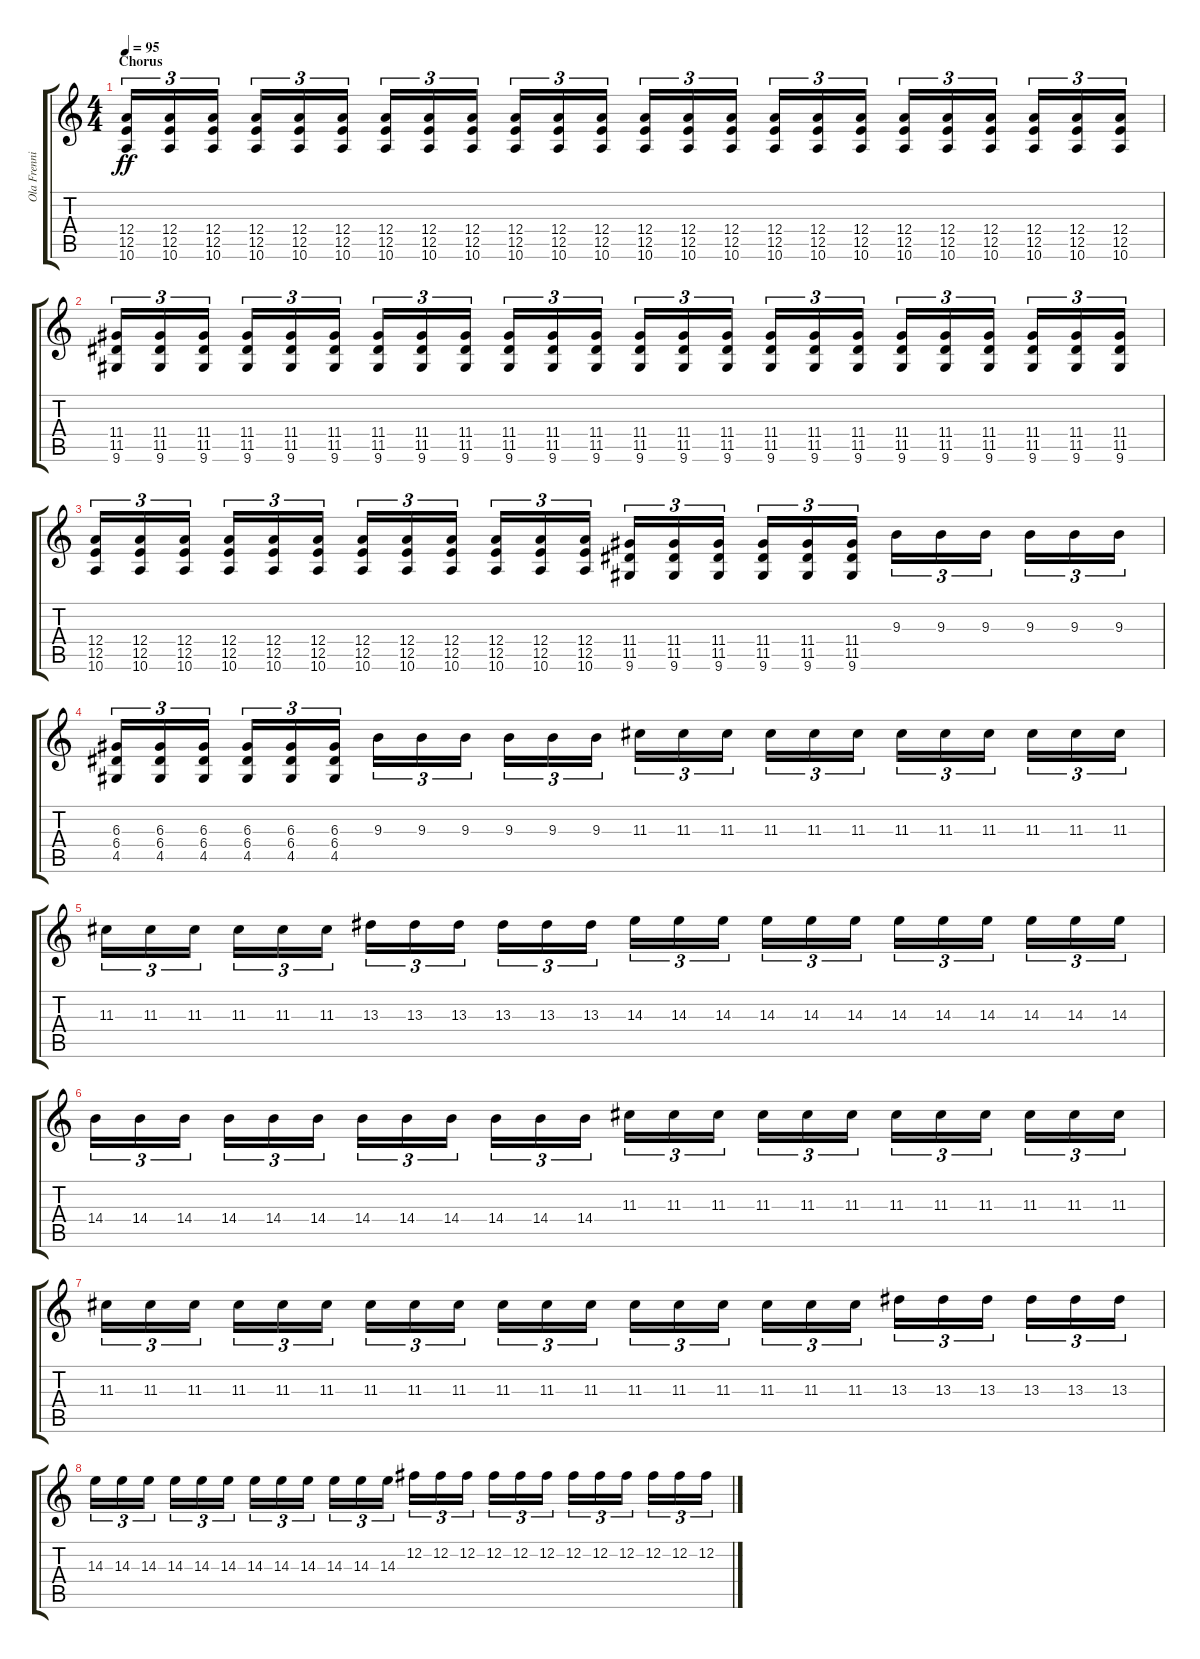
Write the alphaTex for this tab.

\track ("Ola Frenning" "Ola Frenni") {instrument distortionguitar}
\staff {score tabs}
\tuning (B3 Gb3 D3 A2 E2 B1) {hide}
\ts (4 4)
\section ("" "Chorus")
\tempo 95
\clef g2
\ks c
(12.4 12.5 10.6).16{tu (3 2) dy ff} (12.4 12.5 10.6).16{tu (3 2)} (12.4 12.5 10.6).16{tu (3 2)} (12.4 12.5 10.6).16{tu (3 2)} (12.4 12.5 10.6).16{tu (3 2)} (12.4 12.5 10.6).16{tu (3 2)} (12.4 12.5 10.6).16{tu (3 2)} (12.4 12.5 10.6).16{tu (3 2)} (12.4 12.5 10.6).16{tu (3 2)} (12.4 12.5 10.6).16{tu (3 2)} (12.4 12.5 10.6).16{tu (3 2)} (12.4 12.5 10.6).16{tu (3 2)} (12.4 12.5 10.6).16{tu (3 2)} (12.4 12.5 10.6).16{tu (3 2)} (12.4 12.5 10.6).16{tu (3 2)} (12.4 12.5 10.6).16{tu (3 2)} (12.4 12.5 10.6).16{tu (3 2)} (12.4 12.5 10.6).16{tu (3 2)} (12.4 12.5 10.6).16{tu (3 2)} (12.4 12.5 10.6).16{tu (3 2)} (12.4 12.5 10.6).16{tu (3 2)} (12.4 12.5 10.6).16{tu (3 2)} (12.4 12.5 10.6).16{tu (3 2)} (12.4 12.5 10.6).16{tu (3 2)} |
(11.4 11.5 9.6).16{tu (3 2)} (11.4 11.5 9.6).16{tu (3 2)} (11.4 11.5 9.6).16{tu (3 2)} (11.4 11.5 9.6).16{tu (3 2)} (11.4 11.5 9.6).16{tu (3 2)} (11.4 11.5 9.6).16{tu (3 2)} (11.4 11.5 9.6).16{tu (3 2)} (11.4 11.5 9.6).16{tu (3 2)} (11.4 11.5 9.6).16{tu (3 2)} (11.4 11.5 9.6).16{tu (3 2)} (11.4 11.5 9.6).16{tu (3 2)} (11.4 11.5 9.6).16{tu (3 2)} (11.4 11.5 9.6).16{tu (3 2)} (11.4 11.5 9.6).16{tu (3 2)} (11.4 11.5 9.6).16{tu (3 2)} (11.4 11.5 9.6).16{tu (3 2)} (11.4 11.5 9.6).16{tu (3 2)} (11.4 11.5 9.6).16{tu (3 2)} (11.4 11.5 9.6).16{tu (3 2)} (11.4 11.5 9.6).16{tu (3 2)} (11.4 11.5 9.6).16{tu (3 2)} (11.4 11.5 9.6).16{tu (3 2)} (11.4 11.5 9.6).16{tu (3 2)} (11.4 11.5 9.6).16{tu (3 2)} |
(12.4 12.5 10.6).16{tu (3 2)} (12.4 12.5 10.6).16{tu (3 2)} (12.4 12.5 10.6).16{tu (3 2)} (12.4 12.5 10.6).16{tu (3 2)} (12.4 12.5 10.6).16{tu (3 2)} (12.4 12.5 10.6).16{tu (3 2)} (12.4 12.5 10.6).16{tu (3 2)} (12.4 12.5 10.6).16{tu (3 2)} (12.4 12.5 10.6).16{tu (3 2)} (12.4 12.5 10.6).16{tu (3 2)} (12.4 12.5 10.6).16{tu (3 2)} (12.4 12.5 10.6).16{tu (3 2)} (11.4 11.5 9.6).16{tu (3 2)} (11.4 11.5 9.6).16{tu (3 2)} (11.4 11.5 9.6).16{tu (3 2)} (11.4 11.5 9.6).16{tu (3 2)} (11.4 11.5 9.6).16{tu (3 2)} (11.4 11.5 9.6).16{tu (3 2)} 9.3.16{tu (3 2)} 9.3.16{tu (3 2)} 9.3.16{tu (3 2)} 9.3.16{tu (3 2)} 9.3.16{tu (3 2)} 9.3.16{tu (3 2)} |
(6.3 6.4 4.5).16{tu (3 2)} (6.3 6.4 4.5).16{tu (3 2)} (6.3 6.4 4.5).16{tu (3 2)} (6.3 6.4 4.5).16{tu (3 2)} (6.3 6.4 4.5).16{tu (3 2)} (6.3 6.4 4.5).16{tu (3 2)} 9.3.16{tu (3 2)} 9.3.16{tu (3 2)} 9.3.16{tu (3 2)} 9.3.16{tu (3 2)} 9.3.16{tu (3 2)} 9.3.16{tu (3 2)} 11.3.16{tu (3 2)} 11.3.16{tu (3 2)} 11.3.16{tu (3 2)} 11.3.16{tu (3 2)} 11.3.16{tu (3 2)} 11.3.16{tu (3 2)} 11.3.16{tu (3 2)} 11.3.16{tu (3 2)} 11.3.16{tu (3 2)} 11.3.16{tu (3 2)} 11.3.16{tu (3 2)} 11.3.16{tu (3 2)} |
11.3.16{tu (3 2)} 11.3.16{tu (3 2)} 11.3.16{tu (3 2)} 11.3.16{tu (3 2)} 11.3.16{tu (3 2)} 11.3.16{tu (3 2)} 13.3.16{tu (3 2)} 13.3.16{tu (3 2)} 13.3.16{tu (3 2)} 13.3.16{tu (3 2)} 13.3.16{tu (3 2)} 13.3.16{tu (3 2)} 14.3.16{tu (3 2)} 14.3.16{tu (3 2)} 14.3.16{tu (3 2)} 14.3.16{tu (3 2)} 14.3.16{tu (3 2)} 14.3.16{tu (3 2)} 14.3.16{tu (3 2)} 14.3.16{tu (3 2)} 14.3.16{tu (3 2)} 14.3.16{tu (3 2)} 14.3.16{tu (3 2)} 14.3.16{tu (3 2)} |
14.4.16{tu (3 2)} 14.4.16{tu (3 2)} 14.4.16{tu (3 2)} 14.4.16{tu (3 2)} 14.4.16{tu (3 2)} 14.4.16{tu (3 2)} 14.4.16{tu (3 2)} 14.4.16{tu (3 2)} 14.4.16{tu (3 2)} 14.4.16{tu (3 2)} 14.4.16{tu (3 2)} 14.4.16{tu (3 2)} 11.3.16{tu (3 2)} 11.3.16{tu (3 2)} 11.3.16{tu (3 2)} 11.3.16{tu (3 2)} 11.3.16{tu (3 2)} 11.3.16{tu (3 2)} 11.3.16{tu (3 2)} 11.3.16{tu (3 2)} 11.3.16{tu (3 2)} 11.3.16{tu (3 2)} 11.3.16{tu (3 2)} 11.3.16{tu (3 2)} |
11.3.16{tu (3 2)} 11.3.16{tu (3 2)} 11.3.16{tu (3 2)} 11.3.16{tu (3 2)} 11.3.16{tu (3 2)} 11.3.16{tu (3 2)} 11.3.16{tu (3 2)} 11.3.16{tu (3 2)} 11.3.16{tu (3 2)} 11.3.16{tu (3 2)} 11.3.16{tu (3 2)} 11.3.16{tu (3 2)} 11.3.16{tu (3 2)} 11.3.16{tu (3 2)} 11.3.16{tu (3 2)} 11.3.16{tu (3 2)} 11.3.16{tu (3 2)} 11.3.16{tu (3 2)} 13.3.16{tu (3 2)} 13.3.16{tu (3 2)} 13.3.16{tu (3 2)} 13.3.16{tu (3 2)} 13.3.16{tu (3 2)} 13.3.16{tu (3 2)} |
14.3.16{tu (3 2)} 14.3.16{tu (3 2)} 14.3.16{tu (3 2)} 14.3.16{tu (3 2)} 14.3.16{tu (3 2)} 14.3.16{tu (3 2)} 14.3.16{tu (3 2)} 14.3.16{tu (3 2)} 14.3.16{tu (3 2)} 14.3.16{tu (3 2)} 14.3.16{tu (3 2)} 14.3.16{tu (3 2)} 12.2.16{tu (3 2)} 12.2.16{tu (3 2)} 12.2.16{tu (3 2)} 12.2.16{tu (3 2)} 12.2.16{tu (3 2)} 12.2.16{tu (3 2)} 12.2.16{tu (3 2)} 12.2.16{tu (3 2)} 12.2.16{tu (3 2)} 12.2.16{tu (3 2)} 12.2.16{tu (3 2)} 12.2.16{tu (3 2)}
